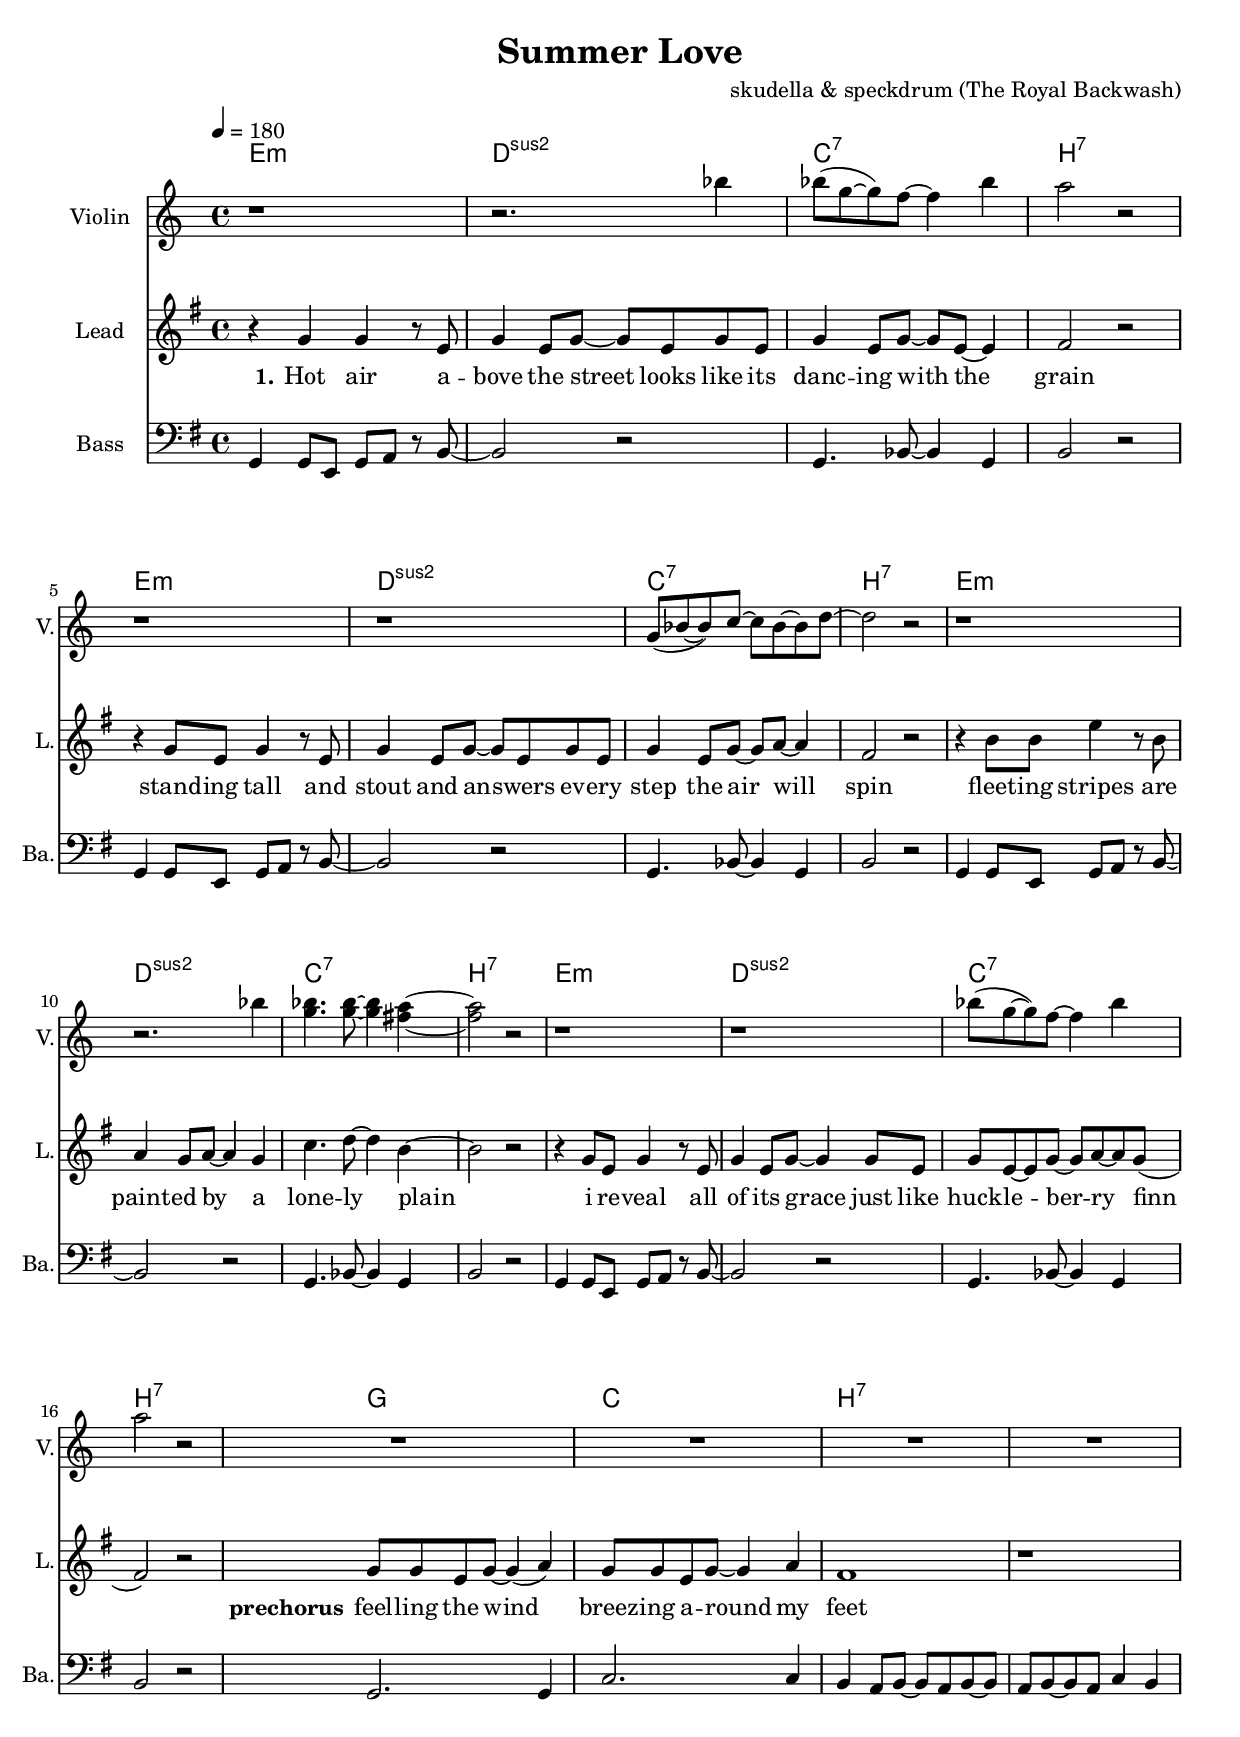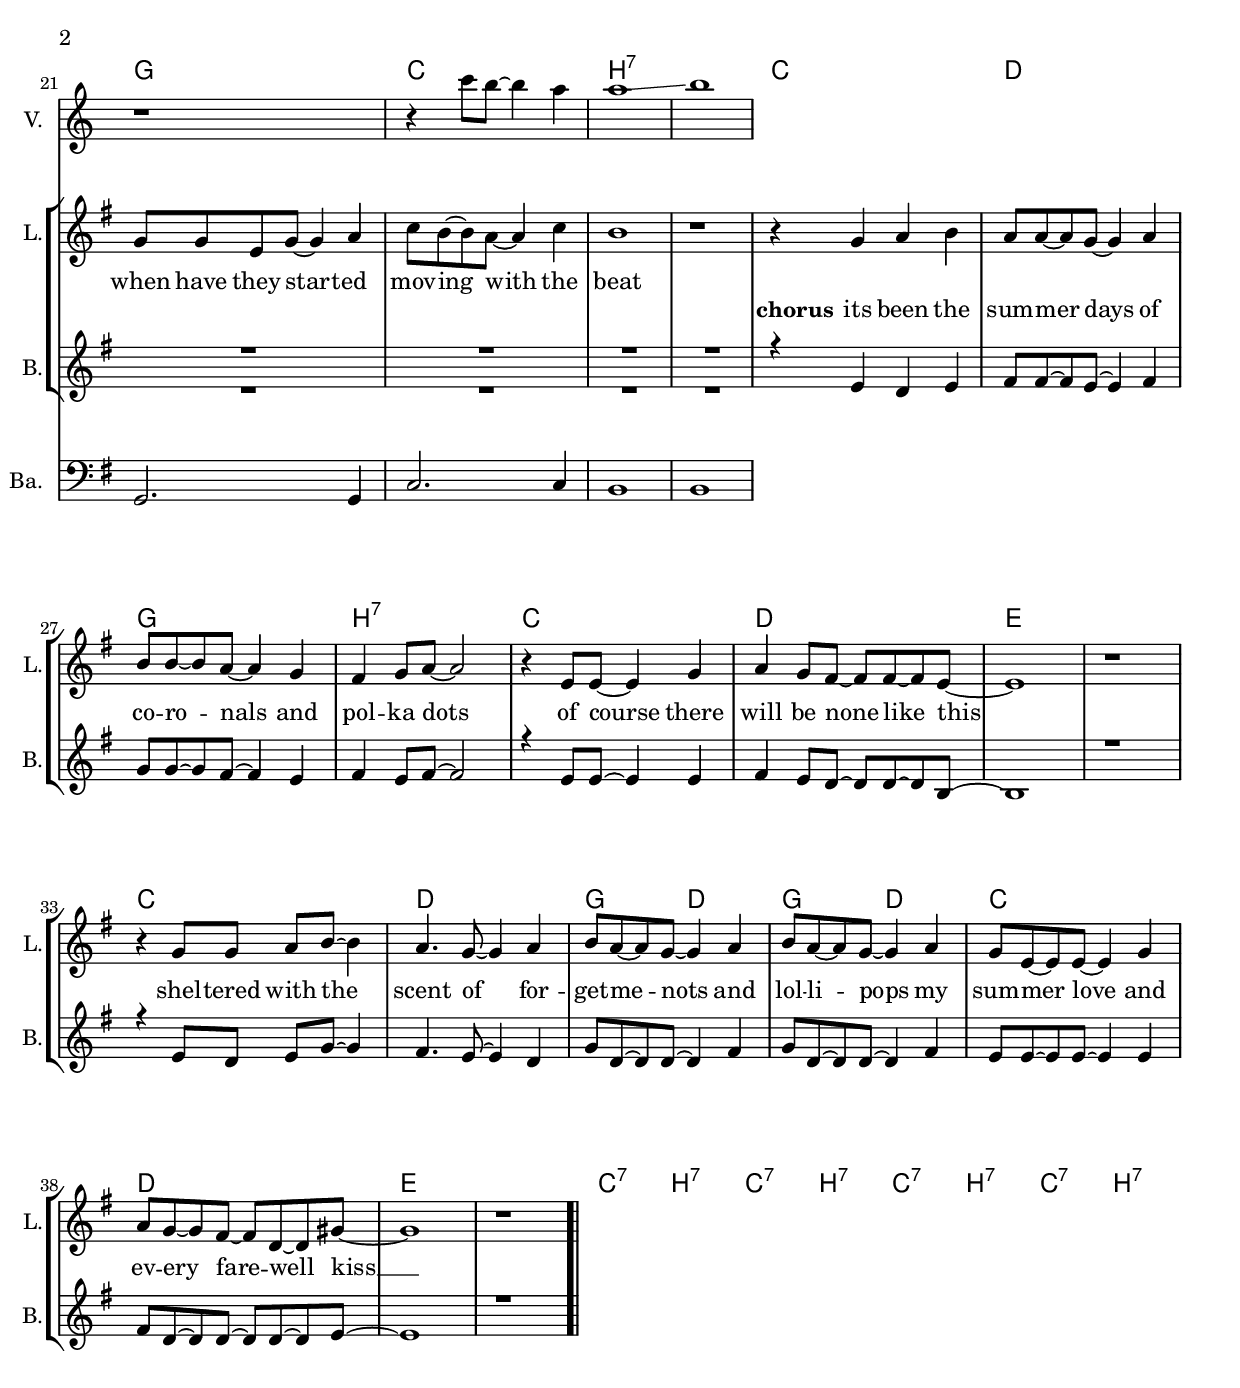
\version "2.16.2"

\header {
  title = "Summer Love"
  composer = "skudella & speckdrum (The Royal Backwash)"

}

global = {
  \key e \minor
  \time 4/4
  \tempo 4 = 180
}

harmonies = \chordmode {
  \germanChords
 e1:m d1:sus2 c1:7 b1:7
 e1:m d1:sus2 c1:7 b1:7
 e1:m d1:sus2 c1:7 b1:7
 %e2:m d2:sus2 f2:7 b2:7
 e1:m d1:sus2 c1:7 b1:7
 
 g1 c1 b1:7 b1:7
 g1 c1 b1:7 b1:7
 %g2 a2 fis2:7 fis2:7
 
 c1 d1 g1 b1:7
 %g2 b2:7 c2 d2
 c1 d1 e1 e1
 c1 d1 g2 d2 g2 d2 
 c1 d1 e1 e1
 
 c1:7 b1:7
 c1:7 b1:7 
 c1:7 b1:7 
 c1:7 b1:7 
 
}

violinMusic = \relative c''' {
r1 r2. bes4 
bes8(g8~g8) f8~f4 bes4 a2 r2
r1 r1 
g,8(bes8~bes8) c8~c8 bes8~bes8 d8~d2 r2
r1 r2. bes'4 
<g bes>4. <g bes>8~<g bes>4 <fis a>4~<fis a>2 r2
r1 r1 
bes8(g8~g8) f8~f4 bes4 a2 r2
R\breve*2
r1 r4 c8 b8~b4 a4 a1\glissando b1


}
leadGuitarMusic = \relative c'' {

}

trumpetoneVerseMusic = \relative c'' {

}

trumpetonePreChorusMusic = \relative c'' {
}

trumpetoneChorusMusic = \relative c'' {
}

trumpetoneBridgeMusic = \relative c'' {
}

trumpettwoVerseMusic = \relative c'' {
}

trumpettwoPreChrousMusic = \relative c'' {

}

trumpettwoChorusMusic = \relative c'' {

}

leadMusicverse = \relative c''{
%e4. e8 g8. e16~e8 e8 g2 fis4 r4
%e4. e8 g8. a16~a8 g8 bes2 r2
%e,4. e8 g8. e16~e8 e8 g2 fis4 r4
%g4. g8 b8. a16~a8 g8 bes2 b4 r4
r4 g4 g4 r8 e8 g4 e8 g8~g8 e8 g8 e8
g4 e8 g8~g8 e8~e4 fis2 r2
r4 g8 e8 g4 r8  e8 g4 e8 g8~g8 e8 g8 e8
g4 e8 g8~g8 a8~a4 fis2 r2
r4 b8 b8 e4 r8 b8 a4 g8 a8~a4 g4
c4. d8~d4 b4~b2 r2
r4 g8 e8 g4 r8  e8 g4 e8 g8~g4 g8 e8
g8 e8~e8 g8~g8 a8~a8 g8(fis2) r2


}

leadMusicprechorus = \relative c'{
g'8 g8 e8 g8~g4( a4) g8 g8 e8 g8~g4 a4 fis1 r1
g8 g8 e8 g8~g4 a4 c8 b8~b8 a8~a4 c4 b1 r1

}

leadMusicchorus = \relative c''{
%g8. a16~a8 b8 a8. g16~g8 a8 b8. a16~a8 g8 fis8. g16~g8 a8 
%e8. fis16~fis8 g8 a8. g16~g8 fis8 e2 r2 
%g8. a16~a8 b8 a8. g16~g8 a8 b16 a16~a16 g16~g8 a8 b16 a16~a16 g16~g8 a8
%g8. e16~e8 g8 fis8. e16~e8 d8 e2 r2
r4 g4 a4 b4 a8 a8~a8 g8~g4 a4
b8 b8~b8 a8~a4 g4 fis4 g8 a8~a2
r4 e8 e8~e4 g4 a4 g8 fis8~fis8 fis8~fis8 e8~
e1 r1
r4 g8 g8 a8 b8~b4 a4. g8~g4 a4
b8 a8~a8 g8~g4 a4 b8 a8~a8 g8~g4 a4
g8 e8~e8 e8~e4 g4 a8 g8~g8 fis8~fis8 d8~d8 gis8~
gis1 r1
\bar ".|"

}

leadMusicBridge = \relative c''{

}

leadWordsOne = \lyricmode { 
\set stanza = "1." 
Hot air a -- bove the street looks like its danc -- ing with the grain
stand -- ing tall and stout and an -- swers ev -- ery step the air will spin
fleet -- ing stripes are paint -- ed by a lone -- ly plain
i re -- veal all of its grace just like huck -- le -- ber -- ry finn
}

leadWordsPreChorus  = \lyricmode {
\set stanza = "prechorus"
feel -- ling the wind breez -- ing a -- round my feet
when have they start -- ed mov -- ing with the beat
}

leadWordsChorus = \lyricmode {
\set stanza = "chorus"
its been the sum -- mer days of co -- ro -- nals and pol -- ka dots
of course there will be none like this
shel -- tered with the scent of for -- get -- me -- nots and lol -- li -- pops
my sum -- mer love and ev -- ery fare -- well kiss __
}

leadWordsBridge = \lyricmode {
\set stanza = "bridge"

}

leadWordsTwo = \lyricmode { 
\set stanza = "2." 

}

leadWordsThree = \lyricmode {
\set stanza = "3." 

}

leadWordsFour = \lyricmode {
\set stanza = "4." 

}
backingOneVerseMusic = \relative c' {
R1*24
}

backingOneChorusMusic = \relative c' {
r4 e4 d4 e4 fis8 fis8~fis8 e8~e4 fis4 g8 g8~g8 fis8~fis4 e4 fis4 e8 fis8~fis2
r4 e8 e8~e4 e4 fis4 e8 d8~d8 d8~d8 b8~b1 r1
r4 e8 d8 e8 g8~g4 fis4. e8~e4 d4 g8 d8~d8 d8~d4 fis4 g8 d8~d8 d8~d4 fis4
e8 e8~e8 e8~e4 e4 fis8 d8~d8 d8~d8 d8~d8 e8~
e1 r1 
%e8. d16~d8 e8 fis8. e16~e8 fis8 g8. fis16~fis8 e8 fis8. e16~e8 fis8 
%e8. e16~e8 e8 fis8. e16~e8 dis8 b2 r2 
%e8. d16~d8 e8 fis8. e16~e8 fis8 e16 e16~e16 e16~e8 e8 d16 d16~d16 d16~d8 d8
%e8. e16~e8 e8 fis8. b,16~b8 b8 b2 r2 
}

backingOneChorusWords = \lyricmode {
 

}

backingTwoVerseMusic = \relative c' {
R1*24
 
}

backingTwoChorusMusic = \relative c' {

}

backingTwoChorusWords = \lyricmode {

}

derbassVerse = \relative c {
  \clef bass
  g4 g8 e8 g8 a8 r8 b8~b2 r2
  g4. bes8~bes4 g4 b2 r2
  g4 g8 e8 g8 a8 r8 b8~b2 r2
  g4. bes8~bes4 g4 b2 r2 
  g4 g8 e8 g8 a8 r8 b8~b2 r2
  g4. bes8~bes4 g4 b2 r2 
  g4 g8 e8 g8 a8 r8 b8~b2 r2
  g4. bes8~bes4 g4 b2 r2
  g2. g4 c2. c4 b4 a8 b8~b8 a8 b8~b8 a8 b8~b8 a8 c4 b4
  g2. g4 c2. c4 b1 b1
  

}

\score {
  <<
    \new ChordNames {
      \set chordChanges = ##t
      \transpose c c { \global \harmonies }
    }

    \new StaffGroup <<
    
      \new Staff = "Violin" {
        \set Staff.instrumentName = #"Violin"
        \set Staff.shortInstrumentName = #"V."
        \set Staff.midiInstrument = #"violin"
         \transpose c c { \violinMusic }
      }
      \new Staff = "Guitar" {
        \set Staff.instrumentName = #"Guitar"
        \set Staff.shortInstrumentName = #"G."
        \set Staff.midiInstrument = #"overdriven guitar"
        \transpose c c { \global \leadGuitarMusic }
      }
        \new Staff = "Trumpets" <<
        \set Staff.instrumentName = #"Trumpets"
	\set Staff.shortInstrumentName = #"T."
        \set Staff.midiInstrument = #"trumpet"
        %\new Voice = "Trumpet1Verse" { \voiceOne << \transpose c c { \global \trumpetoneVerseMusic } >> }
        %\new Voice = "Trumpet1PreChorus" { \voiceOne << \transpose c c { \trumpetonePreChorusMusic } >> }
        %\new Voice = "Trumpet1Chorus" { \voiceOne << \transpose c c { \trumpetoneChorusMusic } >> }
        %\new Voice = "Trumpet1Bridge" { \voiceOne << \transpose c c { \trumpetoneBridgeMusic } >> }
	%\new Voice = "Trumpet2Verse" { \voiceTwo << \transpose c c { \global \trumpettwoVerseMusic } >> }      
	%\new Voice = "Trumpet2PreChorus" { \voiceTwo << \transpose c c {  \trumpettwoPreChrousMusic } >> }      
	%\new Voice = "Trumpet2Chorus" { \voiceTwo << \transpose c c { \trumpettwoChorusMusic } >> }      
        \new Voice = "Trumpet1" { \voiceOne << \transpose c c { \global \trumpetoneVerseMusic \trumpetonePreChorusMusic \trumpetoneChorusMusic \trumpetoneBridgeMusic} >> }
	\new Voice = "Trumpet2" { \voiceTwo << \transpose c c { \global \trumpettwoVerseMusic \trumpettwoPreChrousMusic \trumpettwoChorusMusic} >> }      
      >>
    >>  
    \new StaffGroup <<
      \new Staff = "lead" {
	\set Staff.instrumentName = #"Lead"
	\set Staff.shortInstrumentName = #"L."
        \set Staff.midiInstrument = #"voice oohs"
        \new Voice = "leadverse" { << \transpose c c { \global \leadMusicverse } >> }
        \new Voice = "leadprechorus" { << \transpose c c { \leadMusicprechorus } >> }
        \new Voice = "leadchorus" { << \transpose c c { \leadMusicchorus } >> }
        \new Voice = "leadbridge" { << \transpose c c { \leadMusicBridge } >> }
      }
      \new Lyrics \with { alignBelowContext = #"lead" }
      \lyricsto "leadbridge" \leadWordsBridge
      \new Lyrics \with { alignBelowContext = #"lead" }
      \lyricsto "leadchorus" \leadWordsChorus
      \new Lyrics \with { alignBelowContext = #"lead" }
      \lyricsto "leadprechorus" \leadWordsPreChorus
      \new Lyrics \with { alignBelowContext = #"lead" }
      \lyricsto "leadverse" \leadWordsFour
      \new Lyrics \with { alignBelowContext = #"lead" }
      \lyricsto "leadverse" \leadWordsThree
      \new Lyrics \with { alignBelowContext = #"lead" }
      \lyricsto "leadverse" \leadWordsTwo
      \new Lyrics \with { alignBelowContext = #"lead" }
      \lyricsto "leadverse" \leadWordsOne
      
     
      % we could remove the line about this with the line below, since
      % we want the alto lyrics to be below the alto Voice anyway.
      % \new Lyrics \lyricsto "altos" \altoWords

      \new Staff = "backing" <<
	%  \clef backingTwo
	\set Staff.instrumentName = #"Backing"
	\set Staff.shortInstrumentName = #"B."
        \set Staff.midiInstrument = #"voice oohs"
	\new Voice = "backingOnes" { \voiceOne << \transpose c c { \global \backingOneVerseMusic \backingOneChorusMusic } >> }
	\new Voice = "backingTwoes" { \voiceTwo << \transpose c c { \global \backingTwoVerseMusic \backingTwoChorusMusic } >> }

      >>
      % again, we could replace the line above this with the line below.
      % \new Lyrics \lyricsto "backingTwoes" \backingTwoWords
    >>
    \new StaffGroup <<
      \new Staff = "Staff_bass" {
        \set Staff.instrumentName = #"Bass"
	\set Staff.shortInstrumentName = #"Ba."
        %\set Staff.midiInstrument = #"electric bass (pick)"
        \set Staff.midiInstrument = #"slap bass 2"
        \transpose c c { \global \derbassVerse }
      }  
    >>
  >>
  \midi {}
  \layout {
    \context {
      \Staff \RemoveEmptyStaves
      \override VerticalAxisGroup #'remove-first = ##t
    }
  }
}

#(set-global-staff-size 19)

\paper {
  page-count = #2
  
}
